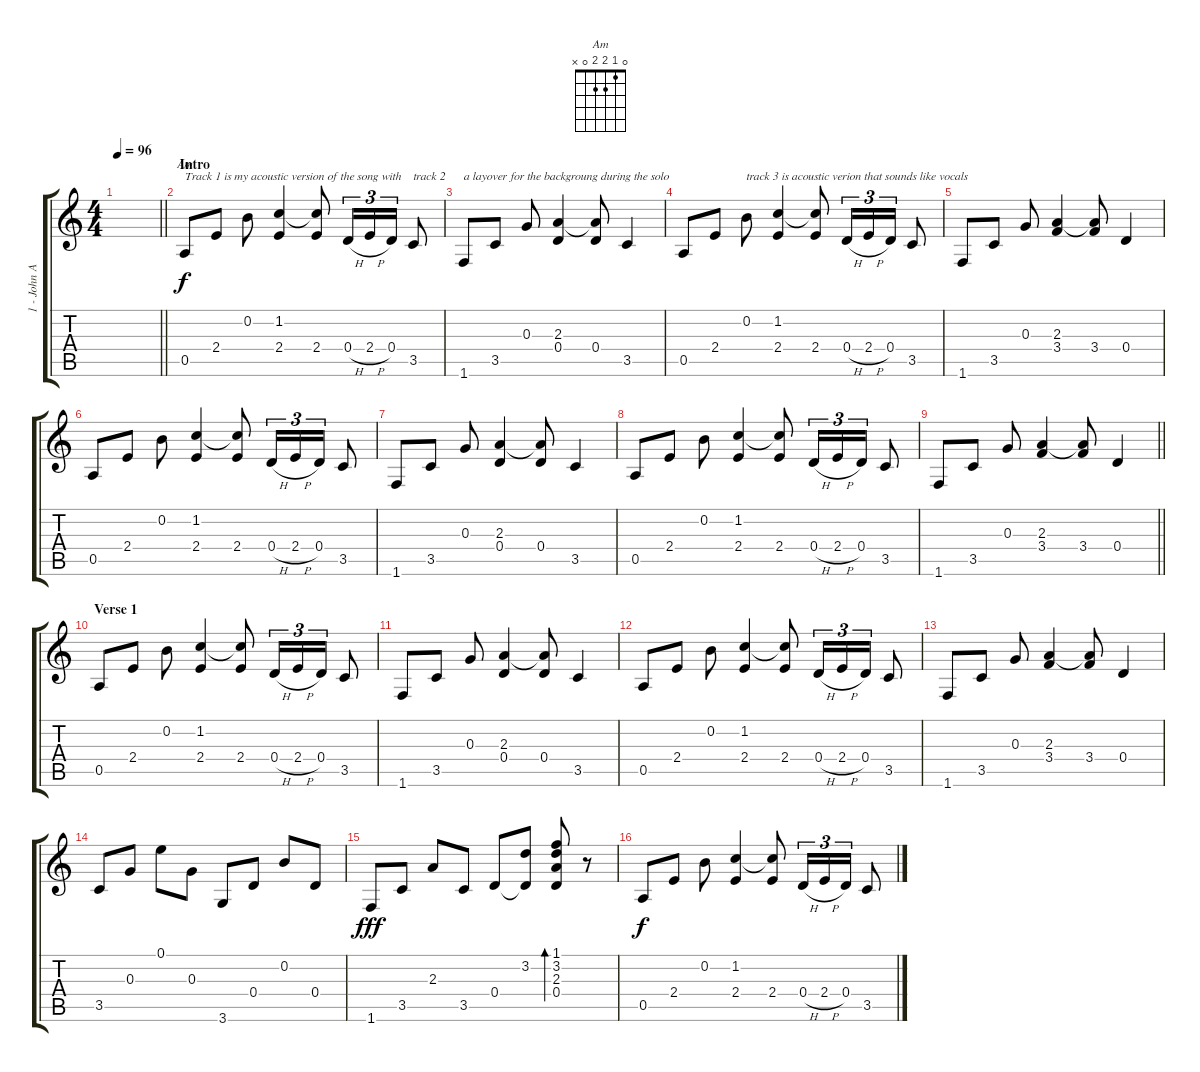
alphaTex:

\track ("1 - John Acoustic" "1 - John A") {instrument acousticguitarsteel}
\staff {score tabs}
\tuning (E4 B3 G3 D3 A2 E2) {hide}
\chord ("Am" 0 1 2 2 0 x)
\ts (4 4)
\tempo 96
\clef g2
\barLineRight lightlight
\ks c
|
\section ("" "Intro")
0.5.8{ch "Am" txt "Track 1 is my acoustic version of the song with"} 2.4.8 0.2.8 (1.2 2.4).4 (1.2{t} 2.4).8 0.4{h}.16{tu (3 2)} 2.4{h}.16{tu (3 2)} 0.4.16{tu (3 2)} 3.5.8{txt "track 2"} |
1.6.8{txt "a layover for the backgroung during the solo"} 3.5.8 0.3.8 (2.3 0.4).4 (2.3{t} 0.4).8 3.5.4 |
0.5.8 2.4.8 0.2.8{txt "track 3 is acoustic verion that sounds like vocals"} (1.2 2.4).4 (1.2{t} 2.4).8 0.4{h}.16{tu (3 2)} 2.4{h}.16{tu (3 2)} 0.4.16{tu (3 2)} 3.5.8 |
1.6.8 3.5.8 0.3.8 (2.3 3.4).4 (2.3{t} 3.4).8 0.4.4 |
0.5.8 2.4.8 0.2.8 (1.2 2.4).4 (1.2{t} 2.4).8 0.4{h}.16{tu (3 2)} 2.4{h}.16{tu (3 2)} 0.4.16{tu (3 2)} 3.5.8 |
1.6.8 3.5.8 0.3.8 (2.3 0.4).4 (2.3{t} 0.4).8 3.5.4 |
0.5.8 2.4.8 0.2.8 (1.2 2.4).4 (1.2{t} 2.4).8 0.4{h}.16{tu (3 2)} 2.4{h}.16{tu (3 2)} 0.4.16{tu (3 2)} 3.5.8 |
\barLineRight lightlight
1.6.8 3.5.8 0.3.8 (2.3 3.4).4 (2.3{t} 3.4).8 0.4.4 |
\section ("" "Verse 1")
0.5.8 2.4.8 0.2.8 (1.2 2.4).4 (1.2{t} 2.4).8 0.4{h}.16{tu (3 2)} 2.4{h}.16{tu (3 2)} 0.4.16{tu (3 2)} 3.5.8 |
1.6.8 3.5.8 0.3.8 (2.3 0.4).4 (2.3{t} 0.4).8 3.5.4 |
0.5.8 2.4.8 0.2.8 (1.2 2.4).4 (1.2{t} 2.4).8 0.4{h}.16{tu (3 2)} 2.4{h}.16{tu (3 2)} 0.4.16{tu (3 2)} 3.5.8 |
1.6.8 3.5.8 0.3.8 (2.3 3.4).4 (2.3{t} 3.4).8 0.4.4 |
3.5.8 0.3.8 0.1.8 0.3.8 3.6.8 0.4.8 0.2.8 0.4.8 |
1.6.8{dy fff} 3.5.8 2.3.8 3.5.8 0.4.8 (3.2 0.4{t}).8 (1.1 3.2 2.3 0.4).8{bd 30} r.8 |
0.5.8{dy f} 2.4.8 0.2.8 (1.2 2.4).4 (1.2{t} 2.4).8 0.4{h}.16{tu (3 2)} 2.4{h}.16{tu (3 2)} 0.4.16{tu (3 2)} 3.5.8
